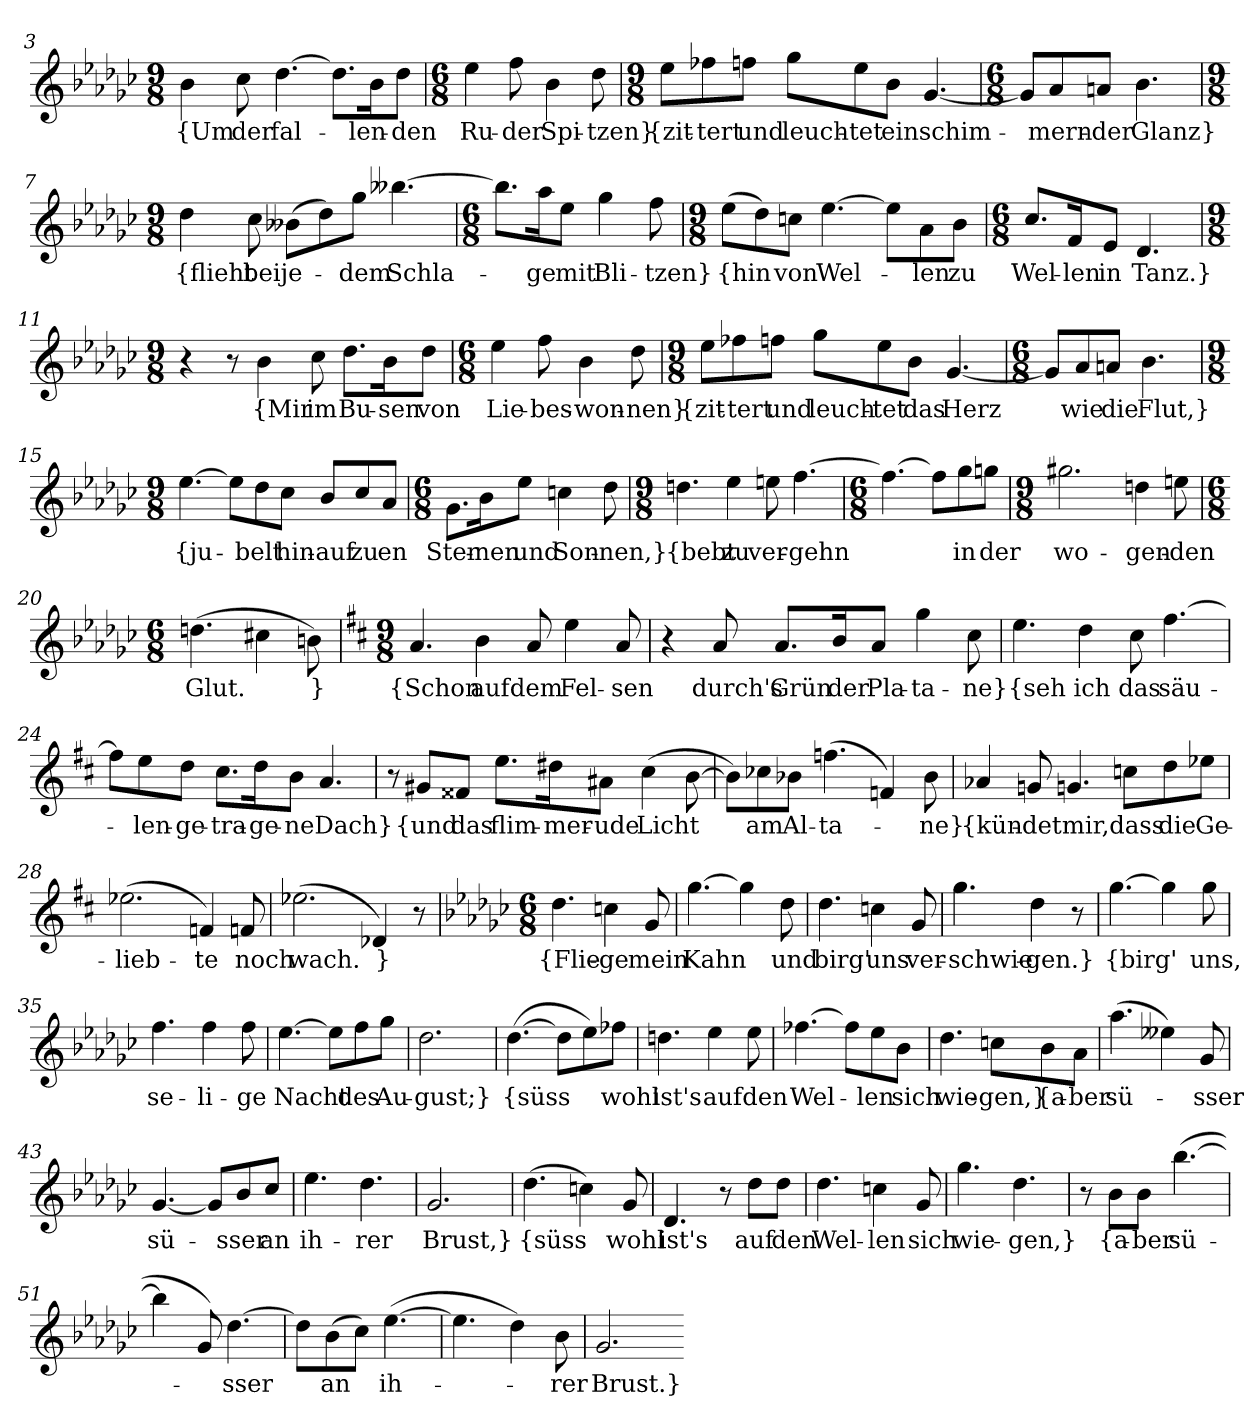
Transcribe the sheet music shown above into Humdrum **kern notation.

**kern	**text
*part1	*part1
*staff1	*staff1
*clefG2	*
*k[b-e-a-d-g-c-]	*
*M9/8	*
=3	=3
4b-	{Um
8cc-	der
[4.dd-	fal-
8.dd-\L]	.
16b-\K	-len-
8dd-\J	-den
=4	=4
*M6/8	*
4ee-	Ru-
8ff	-der
4b-	Spi-
8dd-	-tzen}
=5	=5
*M9/8	*
8ee-\L	{zit-
8ff-X\	-tert
8ffn\J	und
8gg-\L	leuch-
8ee-\	-tet
8b-\J	ein
[4.g-	schim-
=6	=6
*M6/8	*
8g-/L]	.
8a-/	-mern-
8an/J	-der
4.b-	Glanz}
=7	=7
*M9/8	*
4dd-	{flieht
8cc-	bei
(8b--X\L	je-
8dd-\)	.
8gg-\J	-dem
[4.bb--X	Schla-
=8	=8
*M6/8	*
8.bb--\L]	.
16aa-\K	-ge
8ee-\J	mit
4gg-	Bli-
8ff	-tzen}
=9	=9
*M9/8	*
(8ee-\L	{hin
8dd-\)	.
8ccn\J	von
[4.ee-	Wel-
8ee-\L]	.
8a-\	-len
8b-\J	zu
=10	=10
*M6/8	*
8.cc-/L	Wel-
16f/K	-len
8e-/J	in
4.d-	Tanz.}
=11	=11
*M9/8	*
4r	.
8r	.
4b-	{Mir
8cc-	im
8.dd-\L	Bu-
16b-\K	-sen
8dd-\J	von
=12	=12
*M6/8	*
4ee-	Lie-
8ff	-bes-
4b-	-won-
8dd-	-nen}
=13	=13
*M9/8	*
8ee-\L	{zit-
8ff-X\	-tert
8ffn\J	und
8gg-\L	leuch-
8ee-\	-tet
8b-\J	das
[4.g-	Herz
=14	=14
*M6/8	*
8g-/L]	.
8a-/	wie
8an/J	die
4.b-	Flut,}
=15	=15
*M9/8	*
[4.ee-	{ju-
8ee-\L]	.
8dd-\	-belt
8cc-\J	hin-
8b-/L	-auf
8cc-/	zu
8a-/J	en
=16	=16
*M6/8	*
8.g-\L	Ster-
16b-\K	-nen
8ee-\J	und
4ccn	Son-
8dd-	-nen,}
=17	=17
*M9/8	*
4.ddn	{bebt
4ee-	zu
8een	ver-
[4.ff	-gehn
=18	=18
*M6/8	*
4.ff_	.
8ff\L]	.
8gg-\	in
8ggn\J	der
=19	=19
*M9/8	*
2.gg#X	wo-
4ddn	-gen-
8een	-den
=20	=20
*M6/8	*
(4.ddn	Glut.
4cc#X	.
8bn)	}
=21	=21
*k[f#c#]	*
*M9/8	*
4.a	{Schon
4b	auf
8a	dem
4ee	Fel-
8a	-sen
=22	=22
4r	.
8a	durch's
8.a/L	Grün
16b/K	der
8a/J	Pla-
4gg	-ta-
8cc#	-ne}
=23	=23
4.ee	{seh
4dd	ich
8cc#	das
[4.ff#	säu-
=24	=24
8ff#\L]	.
8ee\	-len-
8dd\J	-ge-
8.cc#\L	-tra-
16dd\K	-ge-
8b\J	-ne
4.a	Dach}
=25	=25
8r	.
8g#X/L	{und
8f##X/J	das
8.ee\L	flim-
16dd#X\K	-mer-
8a#X\J	-ude
(4cc#	Licht
[8b	.
=26	=26
8b\L])	.
8cc-X\	am
8b-X\J	Al-
(4.ffn	-ta-
4fn)	.
8b-	-ne}
=27	=27
4a-X	{kün-
8gn	-det
4.gn	mir,
8ccn\L	dass
8dd\	die
8ee-X\J	Ge-
=28	=28
(2.ee-X	-lieb-
4fn)	-te
8fn	noch
=29	=29
(2.ee-X	wach.
4d-X)	}
8r	.
=30	=30
*k[b-e-a-d-g-c-]	*
*M6/8	*
4.dd-	{Flie-
4ccn	-ge
8g-	mein
=31	=31
[4.gg-	Kahn
4gg-]	.
8dd-	und
=32	=32
4.dd-	birg'
4ccn	uns
8g-	ver-
=33	=33
4.gg-	-schwie-
4dd-	-gen.}
8r	.
=34	=34
[4.gg-	{birg'
4gg-]	.
8gg-	uns,
=35	=35
4.ff	se-
4ff	-li-
8ff	-ge
=36	=36
[4.ee-	Nacht
8ee-\L]	.
8ff\	des
8gg-\J	Au-
=37	=37
2.dd-	-gust;}
=38	=38
([4.dd-	{süss
8dd-\L]	.
8ee-\)	.
8ff-X\J	wohl
=39	=39
4.ddn	ist's
4ee-	auf
8ee-	den
=40	=40
[4.ff-X	Wel-
8ff-\L]	.
8ee-\	-len
8b-\J	sich
=41	=41
4.dd-	wie-
8ccn\L	-gen,}
8b-\	{a-
8a-\J	-ber
=42	=42
(4.aa-	sü-
4ee--X)	.
8g-	-sser
=43	=43
[4.g-	sü-
8g-/L]	.
8b-/	-sser
8cc-/J	an
=44	=44
4.ee-	ih-
4.dd-	-rer
=45	=45
2.g-	Brust,}
=46	=46
(4.dd-	{süss
4ccn)	.
8g-	wohl
=47	=47
4.d-	ist's
8r	.
8dd-\L	auf
8dd-\J	den
=48	=48
4.dd-	Wel-
4ccn	-len
8g-	sich
=49	=49
4.gg-	wie-
4.dd-	-gen,}
=50	=50
8r	.
8b-\L	{a-
8b-\J	-ber
([4.bb-	sü-
=51	=51
4bb-]	.
8g-)	.
[4.dd-	-sser
=52	=52
8dd-\L]	.
(8b-\	an
8cc-\J)	.
([4.ee-	ih-
=53	=53
4.ee-]	.
4dd-)	.
8b-	-rer
=54	=54
2.g-	Brust.}
=-	=-
*-	*-
